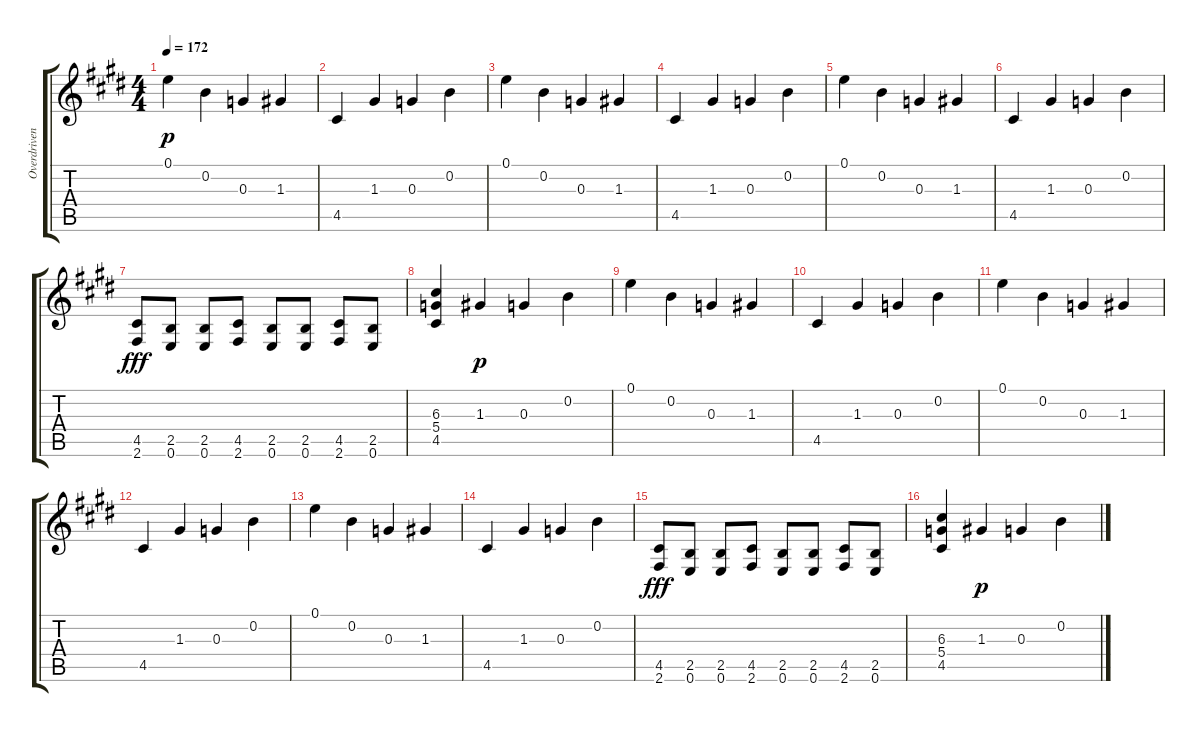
\track ("Overdriven Guitar 1" "Overdriven") {instrument overdrivenguitar}
\staff {score tabs}
\tuning (E4 B3 G3 D3 A2 E2) {hide}
\ts (4 4)
\tempo 172
\clef g2
\ks e
0.1.4{dy p} 0.2.4 0.3.4 1.3.4 |
4.5.4 1.3.4 0.3.4 0.2.4 |
0.1.4 0.2.4 0.3.4 1.3.4 |
4.5.4 1.3.4 0.3.4 0.2.4 |
0.1.4 0.2.4 0.3.4 1.3.4 |
4.5.4 1.3.4 0.3.4 0.2.4 |
(4.5 2.6).8{dy fff volume 14} (2.5 0.6).8 (2.5 0.6).8 (4.5 2.6).8 (2.5 0.6).8 (2.5 0.6).8 (4.5 2.6).8 (2.5 0.6).8 |
(6.3 5.4 4.5).4 1.3.4{dy p volume 10} 0.3.4 0.2.4 |
0.1.4 0.2.4 0.3.4 1.3.4 |
4.5.4 1.3.4 0.3.4 0.2.4 |
0.1.4 0.2.4 0.3.4 1.3.4 |
4.5.4 1.3.4 0.3.4 0.2.4 |
0.1.4 0.2.4 0.3.4 1.3.4 |
4.5.4 1.3.4 0.3.4 0.2.4 |
(4.5 2.6).8{dy fff volume 14} (2.5 0.6).8 (2.5 0.6).8 (4.5 2.6).8 (2.5 0.6).8 (2.5 0.6).8 (4.5 2.6).8 (2.5 0.6).8 |
(6.3 5.4 4.5).4 1.3.4{dy p volume 10} 0.3.4 0.2.4
